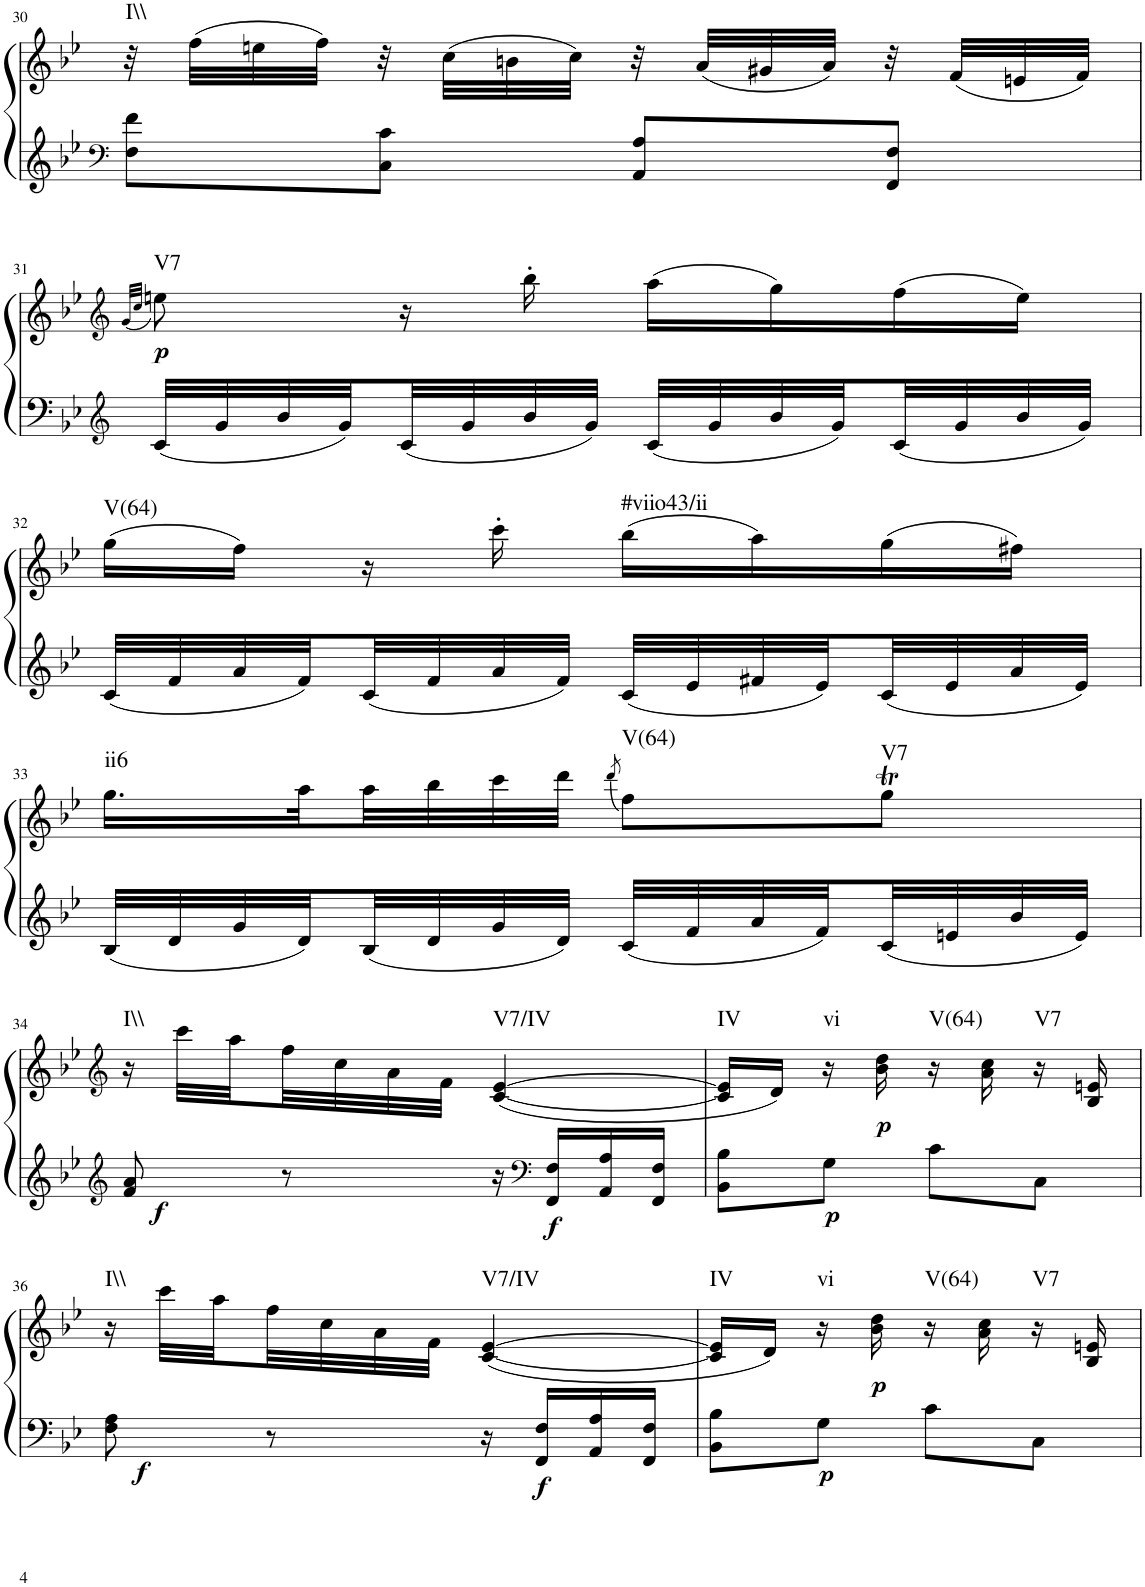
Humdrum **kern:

**kern	**kern	**dynam	**harte
*part1	*part1	*part1	*part1
*staff2	*staff1	*staff1/2	*
*I"Klavier linke Hand	*	*	*
!!LO:PB:g=z
*clefF4	*clefG2	*	*
*k[b-e-]	*k[b-e-]	*	*
*M2/4	*M2/4	*	*
=30	=30	=30	=30
!	!	!	!LO:H:kt=I\\
8F\ 8f\L	32r	.	N
.	(32ff\LLL	.	.
.	32een\	.	.
.	32ff\JJJ)	.	.
8C\ 8c\J	32r	.	.
.	(32cc\LLL	.	.
.	32bn\	.	.
.	32cc\JJJ)	.	.
8AA/ 8A/L	32r	.	.
.	(32a/LLL	.	.
.	32g#X/	.	.
.	32a/JJJ)	.	.
8FF/ 8F/J	32r	.	.
.	(32f/LLL	.	.
.	32en/	.	.
.	32f/JJJ)	.	.
!!LO:LB:g=z
=31	=31	=31	=31
*clefG2	*clefG2	*	*
.	(32qg/LLL	.	.
.	32qcc/JJJ	.	.
!	!	!LO:DY:b	!LO:H:kt=V7
32c/LLL	8een\)	p	N
32g/	.	.	.
32b-/	.	.	.
32g/	.	.	.
32c/	16r	.	.
32g/	.	.	.
32b-/	16bb-'\	.	.
32g/JJJ	.	.	.
32c/LLL	(16aa\LL	.	.
32g/	.	.	.
32b-/	16gg\)	.	.
32g/	.	.	.
32c/	(16ff\	.	.
32g/	.	.	.
32b-/	16ee\JJ)	.	.
32g/JJJ	.	.	.
!!LO:LB:g=z
=32	=32	=32	=32
!	!	!	!LO:H:kt=V(64)
32c/LLL	(16gg\LL	.	N
32f/	.	.	.
32a/	16ff\JJ)	.	.
32f/	.	.	.
32c/	16r	.	.
32f/	.	.	.
32a/	16ccc'\	.	.
32f/JJJ	.	.	.
!	!	!	!LO:H:kt=#viio43/ii
32c/LLL	(16bb-\LL	.	N
32e-/	.	.	.
32f#X/	16aa\)	.	.
32e-/	.	.	.
32c/	(16gg\	.	.
32e-/	.	.	.
32a/	16ff#X\JJ)	.	.
32e-/JJJ	.	.	.
!!LO:LB:g=z
=33	=33	=33	=33
!	!	!	!LO:H:kt=ii6
32B-/LLL	16.gg\LL	.	N
32d/	.	.	.
32g/	.	.	.
32d/	32aa\L	.	.
32B-/	32aa\	.	.
32d/	32bb-\	.	.
32g/	32ccc\	.	.
32d/JJJ	32ddd\JJJ	.	.
.	(8qddd/	.	.
!	!	!	!LO:H:kt=V(64)
32c/LLL	8ff\L)	.	N
32f/	.	.	.
32a/	.	.	.
32f/	.	.	.
!	!	!	!LO:H:kt=V7
32c/	8ggT\J	.	N
32en/	.	.	.
32b-/	.	.	.
32e/JJJ	.	.	.
!!LO:LB:g=z
=34	=34	=34	=34
*clefG2	*clefG2	*	*
!	!	!LO:DY:b=2	!LO:H:kt=I\\
8f/ 8a/	16r	f	N
.	32ccc\LLL	.	.
.	32aa\	.	.
8r	32ff\	.	.
.	32cc\	.	.
.	32a\	.	.
.	32f\JJJ	.	.
!	!	!	!LO:H:kt=V7/IV
16r	([4c/ [4e-/	.	N
*clefF4	*	*	*
!	!	!LO:DY:b=2	!
16FF/ 16F/LL	.	f	.
16AA/ 16A/	.	.	.
16FF/ 16F/JJ	.	.	.
=35	=35	=35	=35
!	!	!	!LO:H:kt=IV
8BB-\ 8B-\L	16c/] 16e-/]LL	.	N
.	16d/JJ)	.	.
!	!	!LO:DY:b=2	!LO:H:kt=vi
8G\J	16r	p	N
!	!	!LO:DY:b	!
.	16b-\ 16dd\	p	.
!	!	!	!LO:H:kt=V(64)
8c\L	16r	.	N
.	16a\ 16cc\	.	.
!	!	!	!LO:H:kt=V7
8C\J	16r	.	N
.	16B-/ 16en/	.	.
!!LO:LB:g=z
=36	=36	=36	=36
!	!	!LO:DY:b=2	!LO:H:kt=I\\
8F\ 8A\	16r	f	N
.	32ccc\LLL	.	.
.	32aa\	.	.
8r	32ff\	.	.
.	32cc\	.	.
.	32a\	.	.
.	32f\JJJ	.	.
!	!	!	!LO:H:kt=V7/IV
16r	([4c/ [4e-/	.	N
!	!	!LO:DY:b=2	!
16FF/ 16F/LL	.	f	.
16AA/ 16A/	.	.	.
16FF/ 16F/JJ	.	.	.
=37	=37	=37	=37
!	!	!	!LO:H:kt=IV
8BB-\ 8B-\L	16c/] 16e-/]LL	.	N
.	16d/JJ)	.	.
!	!	!LO:DY:b=2	!LO:H:kt=vi
8G\J	16r	p	N
!	!	!LO:DY:b	!
.	16b-\ 16dd\	p	.
!	!	!	!LO:H:kt=V(64)
8c\L	16r	.	N
.	16a\ 16cc\	.	.
!	!	!	!LO:H:kt=V7
8C\J	16r	.	N
.	16B-/ 16en/	.	.
=	=	=	=
*-	*-	*-	*-
